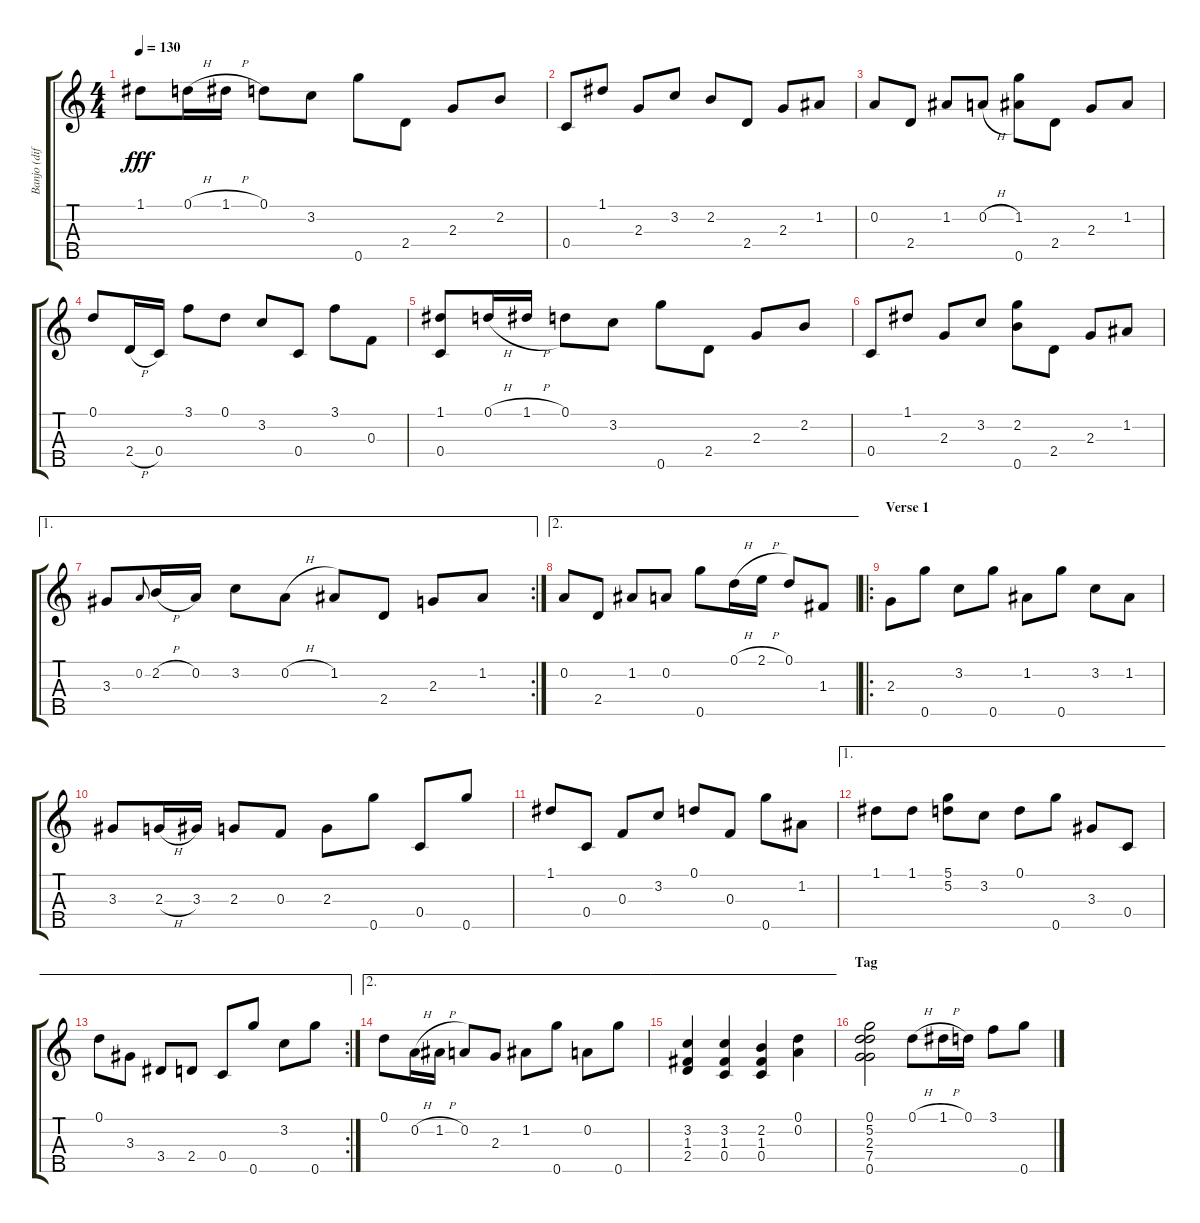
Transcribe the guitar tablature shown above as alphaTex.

\track ("Banjo (different tuning)" "Banjo (dif") {solo instrument acousticguitarnylon}
\staff {score tabs}
\tuning (D4 A3 F3 C3 G4) {hide}
\ts (4 4)
\tempo 130
\clef g2
\ks c
1.1.8{dy fff} 0.1{h}.16 1.1{h}.16 0.1.8 3.2.8 0.5.8 2.4.8 2.3.8 2.2.8 |
0.4.8 1.1.8 2.3.8 3.2.8 2.2.8 2.4.8 2.3.8 1.2.8 |
0.2.8 2.4.8 1.2.8 0.2{h}.8 (1.2 0.5).8 2.4.8 2.3.8 1.2.8 |
0.1.8 2.4{h}.16 0.4.16 3.1.8 0.1.8 3.2.8 0.4.8 3.1.8 0.3.8 |
(1.1 0.4).8 0.1{h}.16 1.1{h}.16 0.1.8 3.2.8 0.5.8 2.4.8 2.3.8 2.2.8 |
0.4.8 1.1.8 2.3.8 3.2.8 (2.2 0.5).8 2.4.8 2.3.8 1.2.8 |
\ae 1
\rc 2
3.3.8 0.2.8{gr onbeat} 2.2{h}.16 0.2.16 3.2.8 0.2{h}.8 1.2.8 2.4.8 2.3.8 1.2.8 |
\ae 2
0.2.8 2.4.8 1.2.8 0.2.8 0.5.8 0.1{h}.16 2.1{h}.16 0.1.8 1.3.8 |
\ro
\section ("" "Verse 1")
2.3.8 0.5.8 3.2.8 0.5.8 1.2.8 0.5.8 3.2.8 1.2.8 |
3.3.8 2.3{h}.16 3.3.16 2.3.8 0.3.8 2.3.8 0.5.8 0.4.8 0.5.8 |
1.1.8 0.4.8 0.3.8 3.2.8 0.1.8 0.3.8 0.5.8 1.2.8 |
\ae 1
1.1.8 1.1.8 (5.1 5.2).8 3.2.8 0.1.8 0.5.8 3.3.8 0.4.8 |
\ae 1
\rc 2
0.1.8 3.3.8 3.4.8 2.4.8 0.4.8 0.5.8 3.2.8 0.5.8 |
\ae 2
0.1.8 0.2{h}.16 1.2{h}.16 0.2.8 2.3.8 1.2.8 0.5.8 0.2.8 0.5.8 |
\ae 2
(3.2 1.3 2.4).4 (3.2 1.3 0.4).4 (2.2 1.3 0.4).4 (0.1 0.2).4 |
\section ("" "Tag")
(0.1 5.2 2.3 7.4 0.5).2 0.1{h}.8 1.1{h}.16 0.1.16 3.1.8 0.5.8
